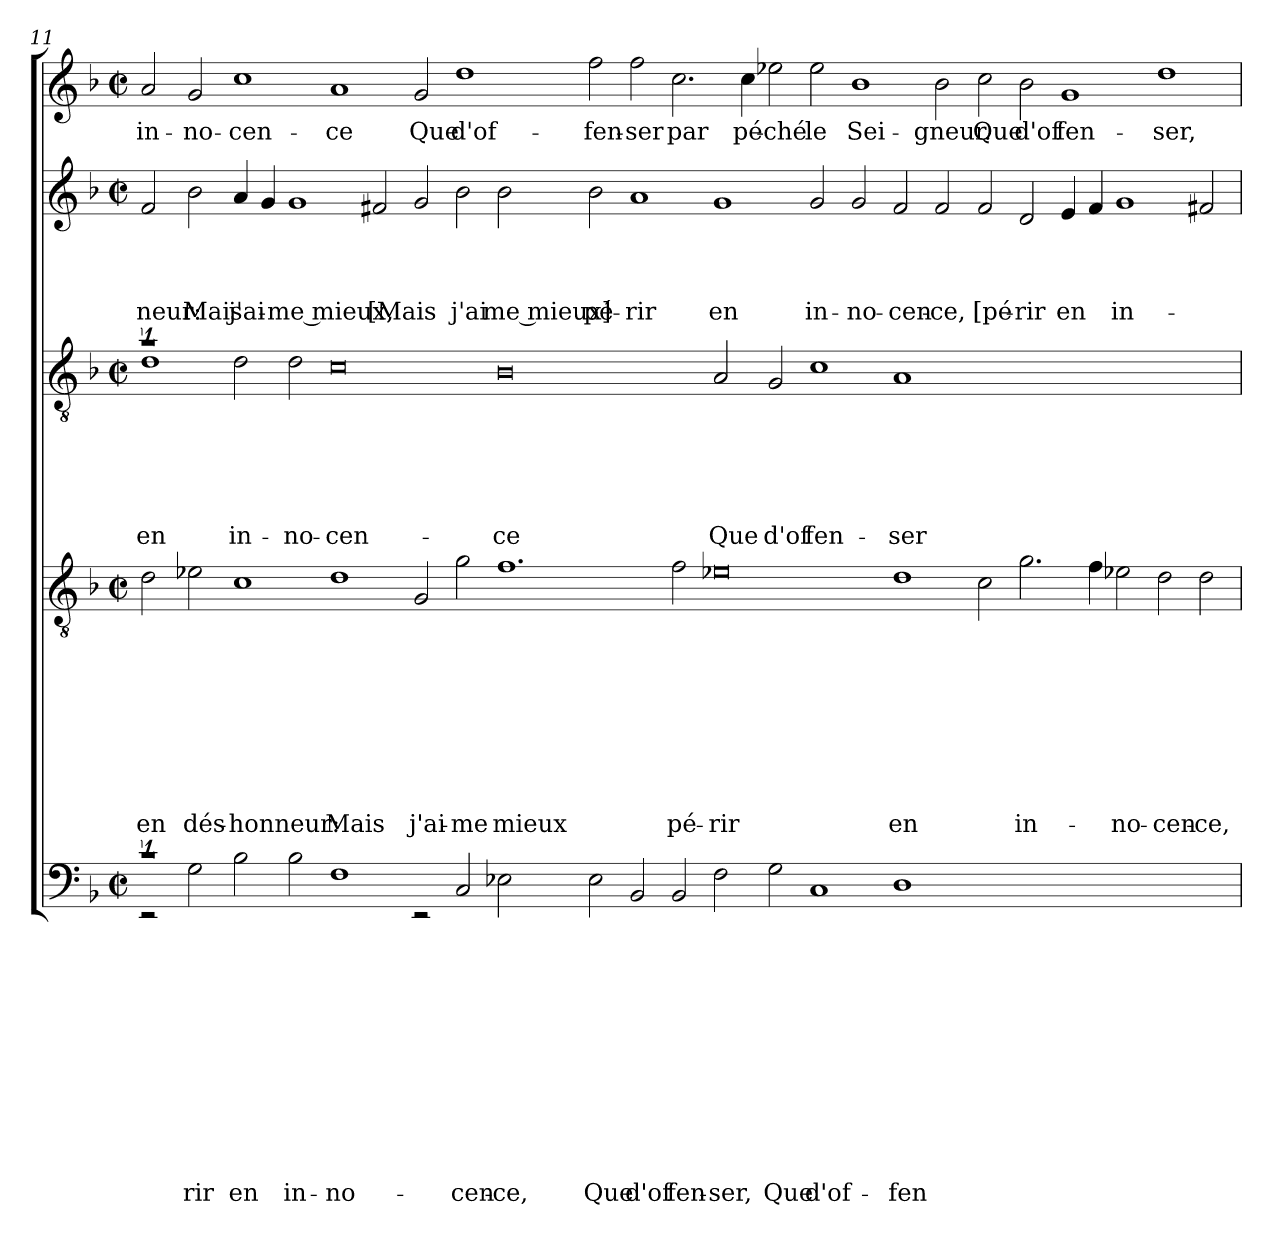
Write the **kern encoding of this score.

**kern	**text	**text	**text	**text	**text	**text	**text	**text	**text	**text	**text	**text	**kern	**text	**text	**text	**text	**text	**text	**text	**text	**text	**kern	**text	**text	**text	**text	**text	**text	**kern	**text	**text	**text	**text	**kern	**text
*part5	*part5	*part5	*part5	*part5	*part5	*part5	*part5	*part5	*part5	*part5	*part5	*part5	*part4	*part4	*part4	*part4	*part4	*part4	*part4	*part4	*part4	*part4	*part3	*part3	*part3	*part3	*part3	*part3	*part3	*part2	*part2	*part2	*part2	*part2	*part1	*part1
*staff5	*staff5	*staff5	*staff5	*staff5	*staff5	*staff5	*staff5	*staff5	*staff5	*staff5	*staff5	*staff5	*staff4	*staff4	*staff4	*staff4	*staff4	*staff4	*staff4	*staff4	*staff4	*staff4	*staff3	*staff3	*staff3	*staff3	*staff3	*staff3	*staff3	*staff2	*staff2	*staff2	*staff2	*staff2	*staff1	*staff1
!!LO:LB:g=z
*clefF4	*	*	*	*	*	*	*	*	*	*	*	*	*clefGv2	*	*	*	*	*	*	*	*	*	*clefGv2	*	*	*	*	*	*	*clefG2	*	*	*	*	*clefG2	*
*k[b-]	*	*	*	*	*	*	*	*	*	*	*	*	*k[b-]	*	*	*	*	*	*	*	*	*	*k[b-]	*	*	*	*	*	*	*k[b-]	*	*	*	*	*k[b-]	*
*F:	*	*	*	*	*	*	*	*	*	*	*	*	*F:	*	*	*	*	*	*	*	*	*	*F:	*	*	*	*	*	*	*F:	*	*	*	*	*F:	*
*M2/2	*	*	*	*	*	*	*	*	*	*	*	*	*M2/2	*	*	*	*	*	*	*	*	*	*M2/2	*	*	*	*	*	*	*M2/2	*	*	*	*	*M2/2	*
*met(c|)	*	*	*	*	*	*	*	*	*	*	*	*	*met(c|)	*	*	*	*	*	*	*	*	*	*met(c|)	*	*	*	*	*	*	*met(c|)	*	*	*	*	*met(c|)	*
=11	=11	=11	=11	=11	=11	=11	=11	=11	=11	=11	=11	=11	=11	=11	=11	=11	=11	=11	=11	=11	=11	=11	=11	=11	=11	=11	=11	=11	=11	=11	=11	=11	=11	=11	=11	=11
!	!	!	!	!	!	!	!	!	!	!	!	!	!	!	!	!	!	!	!	!	!	!	!LO:TX:b:t=.	!	!	!	!	!	!	!	!	!	!	!	!	!
!LO:N:vis=1	!	!	!	!	!	!	!	!	!	!	!	!	!	!	!	!	!	!	!	!	!	!LO:LY:b	!LO:N:vis=1	!	!	!	!	!	!LO:LY:b	!	!	!	!	!LO:LY:b	!	!LO:LY:b
*^	*	*	*	*	*	*	*	*	*	*	*	*	*	*	*	*	*	*	*	*	*	*	*^	*	*	*	*	*	*	*	*	*	*	*	*	*
1%9rc	2rEE	.	.	.	.	.	.	.	.	.	.	.	.	2d\	.	.	.	.	.	.	.	.	en	1%9ra	1d	.	.	.	.	.	en	2f/	.	.	.	-neur:	2a/	in-
!	!	!	!	!	!	!	!	!	!	!	!	!	!LO:LY:b	!	!	!	!	!	!	!	!	!	!LO:LY:b	!	!	!	!	!	!	!	!	!	!	!	!	!LO:LY:b	!	!LO:LY:b
.	2G\	.	.	.	.	.	.	.	.	.	.	.	-rir	2e-X\	.	.	.	.	.	.	.	.	dés-	.	.	.	.	.	.	.	.	2b-\	.	.	.	Mais	2g/	-no-
!	!	!	!	!	!	!	!	!	!	!	!	!	!LO:LY:b	!	!	!	!	!	!	!	!	!	!LO:LY:b	!	!	!	!	!	!	!	!LO:LY:b	!	!	!	!	!LO:LY:b	!	!LO:LY:b
.	2B-\	.	.	.	.	.	.	.	.	.	.	.	en	1c	.	.	.	.	.	.	.	.	-honneur:	.	2d\	.	.	.	.	.	in-	4a/	.	.	.	j'ai-	1cc	-cen-
.	.	.	.	.	.	.	.	.	.	.	.	.	.	.	.	.	.	.	.	.	.	.	.	.	.	.	.	.	.	.	.	4g/	.	.	.	.	.	.
!	!	!	!	!	!	!	!	!	!	!	!	!	!LO:LY:b	!	!	!	!	!	!	!	!	!	!	!	!	!	!	!	!	!	!LO:LY:b	!	!	!	!	!LO:LY:b	!	!
.	2B-\	.	.	.	.	.	.	.	.	.	.	.	in-	.	.	.	.	.	.	.	.	.	.	.	2d\	.	.	.	.	.	-no-	1g	.	.	.	-me mieux,	.	.
!	!	!	!	!	!	!	!	!	!	!	!	!	!LO:LY:b	!	!	!	!	!	!	!	!	!	!LO:LY:b	!	!	!	!	!	!	!	!LO:LY:b	!	!	!	!	!	!	!LO:LY:b
.	1F	.	.	.	.	.	.	.	.	.	.	.	-no-	1d	.	.	.	.	.	.	.	.	Mais	.	0c	.	.	.	.	.	-cen-	.	.	.	.	.	1a	-ce
!	!	!	!	!	!	!	!	!	!	!	!	!	!	!	!	!	!	!	!	!	!	!	!	!	!	!	!	!	!	!	!	!	!	!	!	!LO:LY:b	!	!
.	.	.	.	.	.	.	.	.	.	.	.	.	.	.	.	.	.	.	.	.	.	.	.	.	.	.	.	.	.	.	.	2f#/	.	.	.	[Mais	.	.
!	!	!	!	!	!	!	!	!	!	!	!	!	!	!	!	!	!	!	!	!	!	!	!LO:LY:b	!	!	!	!	!	!	!	!	!	!	!	!	!	!	!LO:LY:b
.	2rEE	.	.	.	.	.	.	.	.	.	.	.	.	2G/	.	.	.	.	.	.	.	.	j'ai-	.	.	.	.	.	.	.	.	2g/	.	.	.	.	2g/	Que
!	!	!	!	!	!	!	!	!	!	!	!	!	!LO:LY:b	!	!	!	!	!	!	!	!	!	!LO:LY:b	!	!	!	!	!	!	!	!	!	!	!	!	!LO:LY:b	!	!LO:LY:b
.	2C/	.	.	.	.	.	.	.	.	.	.	.	-cen-	2g\	.	.	.	.	.	.	.	.	-me	.	.	.	.	.	.	.	.	2b-\	.	.	.	j'ai-	1dd	d'of-
!	!	!	!	!	!	!	!	!	!	!	!	!	!LO:LY:b	!	!	!	!	!	!	!	!	!	!LO:LY:b	!	!	!	!	!	!	!	!LO:LY:b	!	!	!	!	!LO:LY:b	!	!
.	2E-X\	.	.	.	.	.	.	.	.	.	.	.	-ce,	1.f	.	.	.	.	.	.	.	.	mieux	.	0B-	.	.	.	.	.	-ce	2b-\	.	.	.	-me mieux]	.	.
!	!	!	!	!	!	!	!	!	!	!	!	!	!LO:LY:b	!	!	!	!	!	!	!	!	!	!	!	!	!	!	!	!	!	!	!	!	!	!	!LO:LY:b	!	!LO:LY:b
.	2E-\	.	.	.	.	.	.	.	.	.	.	.	Que	.	.	.	.	.	.	.	.	.	.	.	.	.	.	.	.	.	.	2b-\	.	.	.	pé-	2ff\	-fen-
!	!	!	!	!	!	!	!	!	!	!	!	!	!LO:LY:b	!	!	!	!	!	!	!	!	!	!	!	!	!	!	!	!	!	!	!	!	!	!	!LO:LY:b	!	!LO:LY:b
.	2BB-/	.	.	.	.	.	.	.	.	.	.	.	d'of-	.	.	.	.	.	.	.	.	.	.	.	.	.	.	.	.	.	.	1a	.	.	.	-rir	2ff\	-ser
!	!	!	!	!	!	!	!	!	!	!	!	!	!LO:LY:b	!	!	!	!	!	!	!	!	!	!LO:LY:b	!	!	!	!	!	!	!	!	!	!	!	!	!	!	!LO:LY:b
.	2BB-/	.	.	.	.	.	.	.	.	.	.	.	-fen-	2f\	.	.	.	.	.	.	.	.	pé-	.	.	.	.	.	.	.	.	.	.	.	.	.	2.cc\	par
!	!	!	!	!	!	!	!	!	!	!	!	!	!LO:LY:b	!	!	!	!	!	!	!	!	!	!LO:LY:b	!	!	!	!	!	!	!	!LO:LY:b	!	!	!	!	!LO:LY:b	!	!
.	2F\	.	.	.	.	.	.	.	.	.	.	.	-ser,	0e-X	.	.	.	.	.	.	.	.	-rir	.	2A/	.	.	.	.	.	Que	1g	.	.	.	en	.	.
!	!	!	!	!	!	!	!	!	!	!	!	!	!	!	!	!	!	!	!	!	!	!	!	!	!	!	!	!	!	!	!	!	!	!	!	!	!	!LO:LY:b
.	.	.	.	.	.	.	.	.	.	.	.	.	.	.	.	.	.	.	.	.	.	.	.	.	.	.	.	.	.	.	.	.	.	.	.	.	4cc\	pé-
!	!	!	!	!	!	!	!	!	!	!	!	!	!LO:LY:b	!	!	!	!	!	!	!	!	!	!	!	!	!	!	!	!	!	!LO:LY:b	!	!	!	!	!	!	!LO:LY:b
.	2G\	.	.	.	.	.	.	.	.	.	.	.	Que	.	.	.	.	.	.	.	.	.	.	.	2G/	.	.	.	.	.	d'of-	.	.	.	.	.	2ee-\	-ché
!	!	!	!	!	!	!	!	!	!	!	!	!	!LO:LY:b	!	!	!	!	!	!	!	!	!	!	!	!	!	!	!	!	!	!LO:LY:b	!	!	!	!	!LO:LY:b	!	!LO:LY:b
.	1C	.	.	.	.	.	.	.	.	.	.	.	d'of-	.	.	.	.	.	.	.	.	.	.	.	1c	.	.	.	.	.	-fen-	2g/	.	.	.	in-	2ee-\	le
!	!	!	!	!	!	!	!	!	!	!	!	!	!	!	!	!	!	!	!	!	!	!	!	!	!	!	!	!	!	!	!	!	!	!	!	!LO:LY:b	!	!LO:LY:b
.	.	.	.	.	.	.	.	.	.	.	.	.	.	.	.	.	.	.	.	.	.	.	.	.	.	.	.	.	.	.	.	2g/	.	.	.	-no-	1b-	Sei-
!	!	!	!	!	!	!	!	!	!	!	!	!	!LO:LY:b	!	!	!	!	!	!	!	!	!	!LO:LY:b	!	!	!	!	!	!	!	!LO:LY:b	!	!	!	!	!LO:LY:b	!	!
.	1D	.	.	.	.	.	.	.	.	.	.	.	-fen-	1d	.	.	.	.	.	.	.	.	en	.	1A	.	.	.	.	.	-ser	2f#/	.	.	.	-cen-	.	.
!	!	!	!	!	!	!	!	!	!	!	!	!	!	!	!	!	!	!	!	!	!	!	!	!	!	!	!	!	!	!	!	!	!	!	!	!LO:LY:b	!	!LO:LY:b
.	.	.	.	.	.	.	.	.	.	.	.	.	.	.	.	.	.	.	.	.	.	.	.	.	.	.	.	.	.	.	.	2f#/	.	.	.	-ce,	2b-\	-gneur.
!	!	!	!	!	!	!	!	!	!	!	!	!	!	!	!	!	!	!	!	!	!	!	!	!	!	!	!	!	!	!	!	!	!	!	!	!LO:LY:b	!	!LO:LY:b
0.ryy	0.ryy	.	.	.	.	.	.	.	.	.	.	.	.	2c\	.	.	.	.	.	.	.	.	.	0.ryy	0.ryy	.	.	.	.	.	.	2f#/	.	.	.	[pé-	2cc\	Que
!	!	!	!	!	!	!	!	!	!	!	!	!	!	!	!	!	!	!	!	!	!	!	!LO:LY:b	!	!	!	!	!	!	!	!	!	!	!	!	!LO:LY:b	!	!LO:LY:b
.	.	.	.	.	.	.	.	.	.	.	.	.	.	2.g\	.	.	.	.	.	.	.	.	in-	.	.	.	.	.	.	.	.	2d/	.	.	.	-rir	2b-\	d'of-
!	!	!	!	!	!	!	!	!	!	!	!	!	!	!	!	!	!	!	!	!	!	!	!	!	!	!	!	!	!	!	!	!	!	!	!	!LO:LY:b	!	!LO:LY:b
.	.	.	.	.	.	.	.	.	.	.	.	.	.	.	.	.	.	.	.	.	.	.	.	.	.	.	.	.	.	.	.	4e/	.	.	.	en	1g	-fen-
.	.	.	.	.	.	.	.	.	.	.	.	.	.	4f\	.	.	.	.	.	.	.	.	.	.	.	.	.	.	.	.	.	4f#/	.	.	.	.	.	.
!	!	!	!	!	!	!	!	!	!	!	!	!	!	!	!	!	!	!	!	!	!	!	!LO:LY:b	!	!	!	!	!	!	!	!	!	!	!	!	!LO:LY:b	!	!
.	.	.	.	.	.	.	.	.	.	.	.	.	.	2e-X\	.	.	.	.	.	.	.	.	-no-	.	.	.	.	.	.	.	.	1g	.	.	.	in-	.	.
!	!	!	!	!	!	!	!	!	!	!	!	!	!	!	!	!	!	!	!	!	!	!	!LO:LY:b	!	!	!	!	!	!	!	!	!	!	!	!	!	!	!LO:LY:b
.	.	.	.	.	.	.	.	.	.	.	.	.	.	2d\	.	.	.	.	.	.	.	.	-cen-	.	.	.	.	.	.	.	.	.	.	.	.	.	1dd	-ser,
!	!	!	!	!	!	!	!	!	!	!	!	!	!	!	!	!	!	!	!	!	!	!	!LO:LY:b	!	!	!	!	!	!	!	!	!	!	!	!	!	!	!
.	.	.	.	.	.	.	.	.	.	.	.	.	.	2d\	.	.	.	.	.	.	.	.	-ce,	.	.	.	.	.	.	.	.	2f#X/	.	.	.	.	.	.
*v	*v	*	*	*	*	*	*	*	*	*	*	*	*	*	*	*	*	*	*	*	*	*	*	*v	*v	*	*	*	*	*	*	*	*	*	*	*	*	*
=	=	=	=	=	=	=	=	=	=	=	=	=	=	=	=	=	=	=	=	=	=	=	=	=	=	=	=	=	=	=	=	=	=	=	=	=
*-	*-	*-	*-	*-	*-	*-	*-	*-	*-	*-	*-	*-	*-	*-	*-	*-	*-	*-	*-	*-	*-	*-	*-	*-	*-	*-	*-	*-	*-	*-	*-	*-	*-	*-	*-	*-
